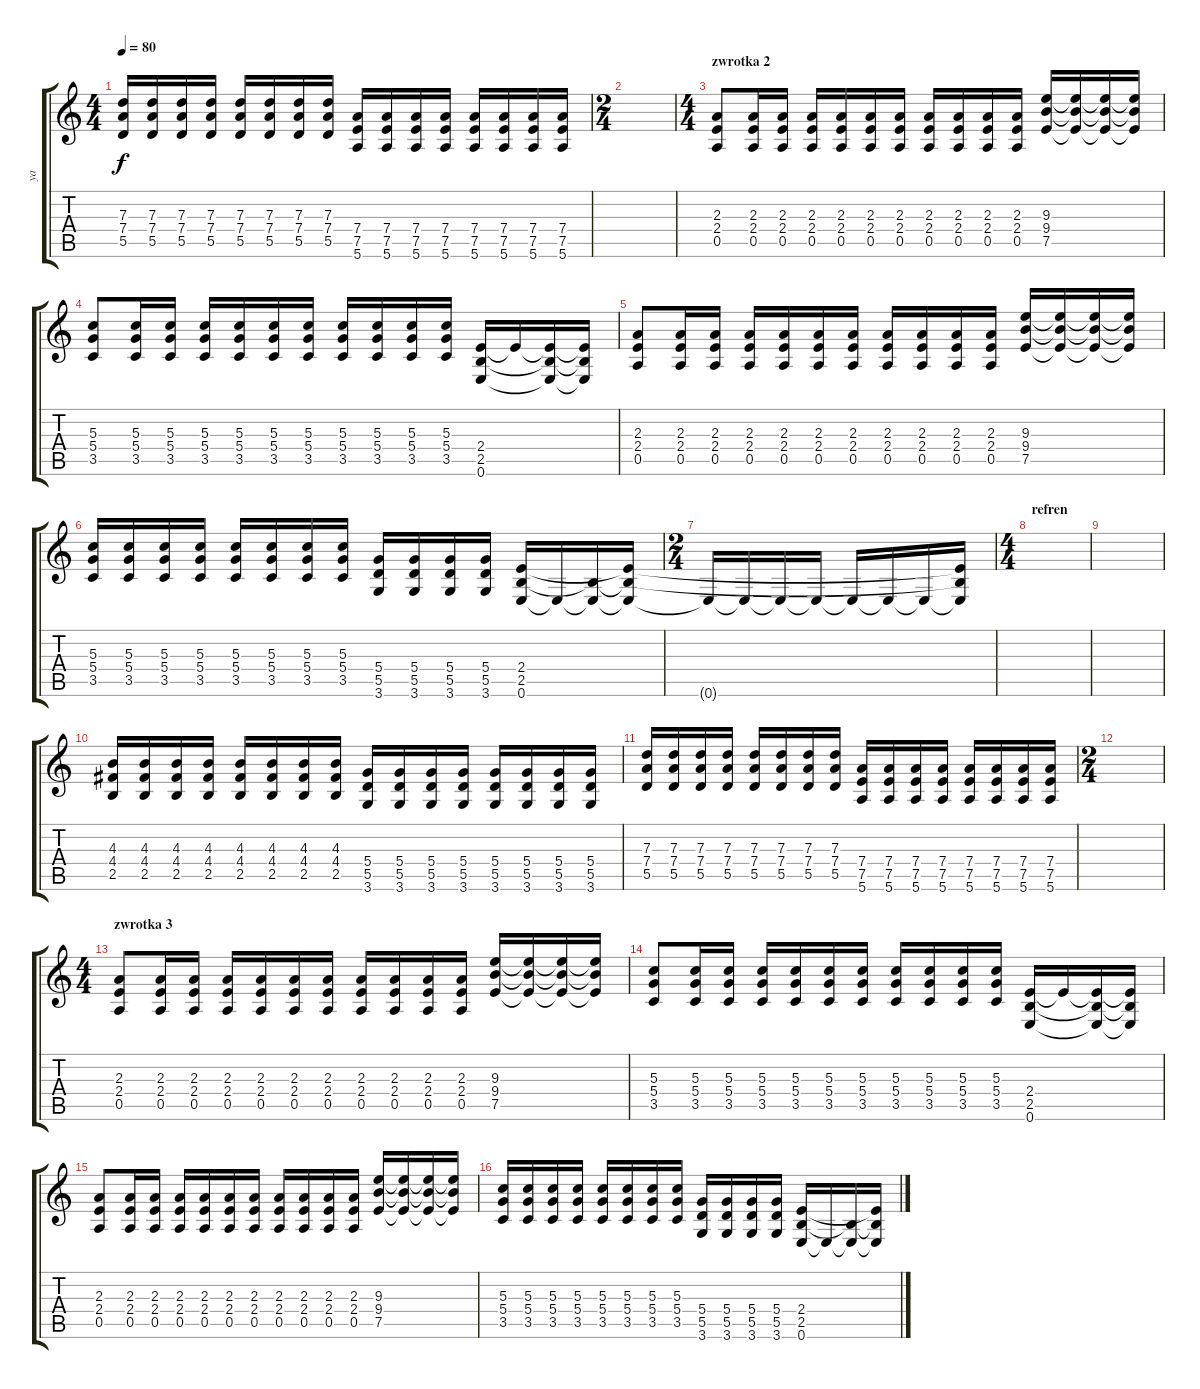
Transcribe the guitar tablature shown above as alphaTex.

\track ("ya" "ya") {instrument overdrivenguitar}
\staff {score tabs}
\tuning (E4 B3 G3 D3 A2 E2) {hide}
\ts (4 4)
\tempo 80
\clef g2
\ks c
(7.3 7.4 5.5).16{dy f} (7.3 7.4 5.5).16 (7.3 7.4 5.5).16 (7.3 7.4 5.5).16 (7.3 7.4 5.5).16 (7.3 7.4 5.5).16 (7.3 7.4 5.5).16 (7.3 7.4 5.5).16 (7.4 7.5 5.6).16 (7.4 7.5 5.6).16 (7.4 7.5 5.6).16 (7.4 7.5 5.6).16 (7.4 7.5 5.6).16 (7.4 7.5 5.6).16 (7.4 7.5 5.6).16 (7.4 7.5 5.6).16 |
\ts (2 4)
|
\ts (4 4)
\section ("" "zwrotka 2")
(2.3 2.4 0.5).8 (2.3 2.4 0.5).16 (2.3 2.4 0.5).16 (2.3 2.4 0.5).16 (2.3 2.4 0.5).16 (2.3 2.4 0.5).16 (2.3 2.4 0.5).16 (2.3 2.4 0.5).16 (2.3 2.4 0.5).16 (2.3 2.4 0.5).16 (2.3 2.4 0.5).16 (9.3 9.4 7.5).16 (9.3{t} 9.4{t} 7.5{t}).16 (9.3{t} 9.4{t} 7.5{t}).16 (9.3{t} 9.4{t} 7.5{t}).16 |
(5.3 5.4 3.5).8 (5.3 5.4 3.5).16 (5.3 5.4 3.5).16 (5.3 5.4 3.5).16 (5.3 5.4 3.5).16 (5.3 5.4 3.5).16 (5.3 5.4 3.5).16 (5.3 5.4 3.5).16 (5.3 5.4 3.5).16 (5.3 5.4 3.5).16 (5.3 5.4 3.5).16 (2.4 2.5 0.6).16 2.4{t}.16 (2.4{t} 2.5{t} 0.6{t}).16 (2.4{t} 2.5{t} 0.6{t}).16 |
(2.3 2.4 0.5).8 (2.3 2.4 0.5).16 (2.3 2.4 0.5).16 (2.3 2.4 0.5).16 (2.3 2.4 0.5).16 (2.3 2.4 0.5).16 (2.3 2.4 0.5).16 (2.3 2.4 0.5).16 (2.3 2.4 0.5).16 (2.3 2.4 0.5).16 (2.3 2.4 0.5).16 (9.3 9.4 7.5).16 (9.3{t} 9.4{t} 7.5{t}).16 (9.3{t} 9.4{t} 7.5{t}).16 (9.3{t} 9.4{t} 7.5{t}).16 |
(5.3 5.4 3.5).16 (5.3 5.4 3.5).16 (5.3 5.4 3.5).16 (5.3 5.4 3.5).16 (5.3 5.4 3.5).16 (5.3 5.4 3.5).16 (5.3 5.4 3.5).16 (5.3 5.4 3.5).16 (5.4 5.5 3.6).16 (5.4 5.5 3.6).16 (5.4 5.5 3.6).16 (5.4 5.5 3.6).16 (2.4 2.5 0.6).16 0.6{t}.16 (2.5{t} 0.6{t}).16 (2.4{t} 2.5{t} 0.6{t}).16 |
\ts (2 4)
0.6{t}.16 0.6{t}.16 0.6{t}.16 0.6{t}.16 0.6{t}.16 0.6{t}.16 0.6{t}.16 (2.4{t} 2.5{t} 0.6{t}).16 |
\ts (4 4)
\section ("" "refren")
|
|
(4.3 4.4 2.5).16 (4.3 4.4 2.5).16 (4.3 4.4 2.5).16 (4.3 4.4 2.5).16 (4.3 4.4 2.5).16 (4.3 4.4 2.5).16 (4.3 4.4 2.5).16 (4.3 4.4 2.5).16 (5.4 5.5 3.6).16 (5.4 5.5 3.6).16 (5.4 5.5 3.6).16 (5.4 5.5 3.6).16 (5.4 5.5 3.6).16 (5.4 5.5 3.6).16 (5.4 5.5 3.6).16 (5.4 5.5 3.6).16 |
(7.3 7.4 5.5).16 (7.3 7.4 5.5).16 (7.3 7.4 5.5).16 (7.3 7.4 5.5).16 (7.3 7.4 5.5).16 (7.3 7.4 5.5).16 (7.3 7.4 5.5).16 (7.3 7.4 5.5).16 (7.4 7.5 5.6).16 (7.4 7.5 5.6).16 (7.4 7.5 5.6).16 (7.4 7.5 5.6).16 (7.4 7.5 5.6).16 (7.4 7.5 5.6).16 (7.4 7.5 5.6).16 (7.4 7.5 5.6).16 |
\ts (2 4)
|
\ts (4 4)
\section ("" "zwrotka 3")
(2.3 2.4 0.5).8 (2.3 2.4 0.5).16 (2.3 2.4 0.5).16 (2.3 2.4 0.5).16 (2.3 2.4 0.5).16 (2.3 2.4 0.5).16 (2.3 2.4 0.5).16 (2.3 2.4 0.5).16 (2.3 2.4 0.5).16 (2.3 2.4 0.5).16 (2.3 2.4 0.5).16 (9.3 9.4 7.5).16 (9.3{t} 9.4{t} 7.5{t}).16 (9.3{t} 9.4{t} 7.5{t}).16 (9.3{t} 9.4{t} 7.5{t}).16 |
(5.3 5.4 3.5).8 (5.3 5.4 3.5).16 (5.3 5.4 3.5).16 (5.3 5.4 3.5).16 (5.3 5.4 3.5).16 (5.3 5.4 3.5).16 (5.3 5.4 3.5).16 (5.3 5.4 3.5).16 (5.3 5.4 3.5).16 (5.3 5.4 3.5).16 (5.3 5.4 3.5).16 (2.4 2.5 0.6).16 2.4{t}.16 (2.4{t} 2.5{t} 0.6{t}).16 (2.4{t} 2.5{t} 0.6{t}).16 |
(2.3 2.4 0.5).8 (2.3 2.4 0.5).16 (2.3 2.4 0.5).16 (2.3 2.4 0.5).16 (2.3 2.4 0.5).16 (2.3 2.4 0.5).16 (2.3 2.4 0.5).16 (2.3 2.4 0.5).16 (2.3 2.4 0.5).16 (2.3 2.4 0.5).16 (2.3 2.4 0.5).16 (9.3 9.4 7.5).16 (9.3{t} 9.4{t} 7.5{t}).16 (9.3{t} 9.4{t} 7.5{t}).16 (9.3{t} 9.4{t} 7.5{t}).16 |
(5.3 5.4 3.5).16 (5.3 5.4 3.5).16 (5.3 5.4 3.5).16 (5.3 5.4 3.5).16 (5.3 5.4 3.5).16 (5.3 5.4 3.5).16 (5.3 5.4 3.5).16 (5.3 5.4 3.5).16 (5.4 5.5 3.6).16 (5.4 5.5 3.6).16 (5.4 5.5 3.6).16 (5.4 5.5 3.6).16 (2.4 2.5 0.6).16 0.6{t}.16 (2.5{t} 0.6{t}).16 (2.4{t} 2.5{t} 0.6{t}).16
